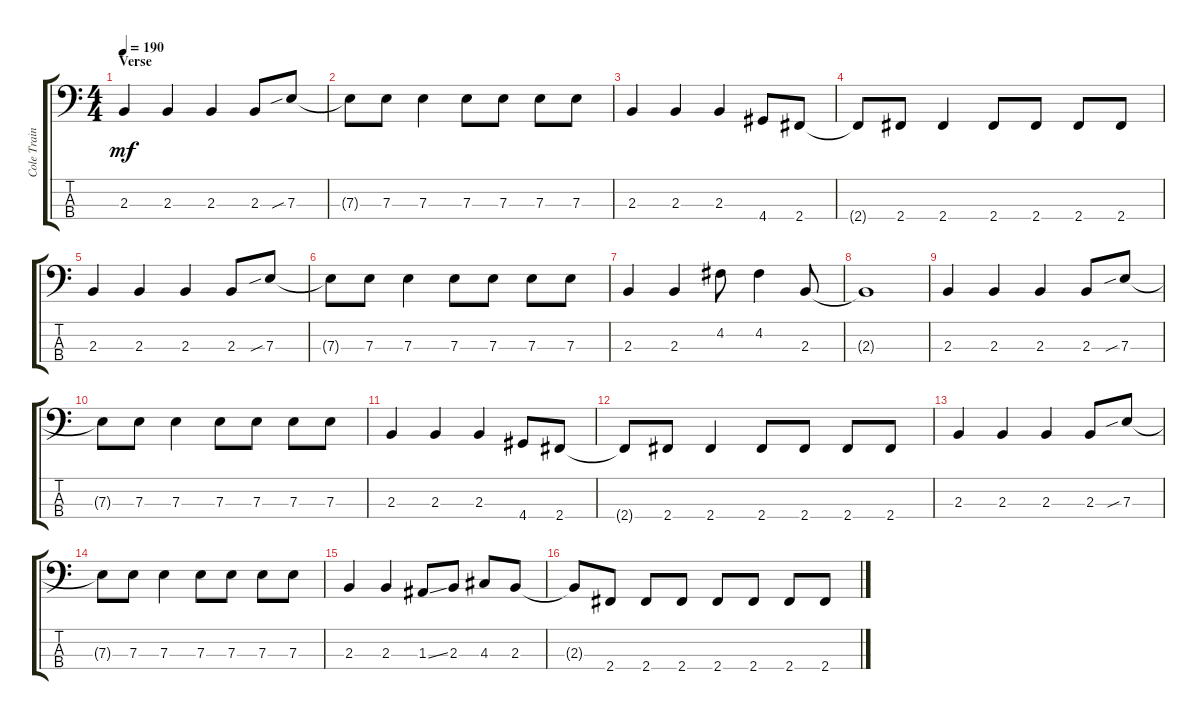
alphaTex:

\track ("Cole Train" "Cole Train") {instrument electricbassfinger}
\staff {score tabs}
\tuning (G2 D2 A1 E1) {hide}
\ts (4 4)
\section ("" "Verse")
\tempo 190
\clef f4
\ks c
2.3.4{dy mf} 2.3.4 2.3.4 2.3.8 7.3{sib}.8 |
7.3{t}.8 7.3.8 7.3.4 7.3.8 7.3.8 7.3.8 7.3.8 |
2.3.4 2.3.4 2.3.4 4.4.8 2.4.8 |
2.4{t}.8 2.4.8 2.4.4 2.4.8 2.4.8 2.4.8 2.4.8 |
2.3.4 2.3.4 2.3.4 2.3.8 7.3{sib}.8 |
7.3{t}.8 7.3.8 7.3.4 7.3.8 7.3.8 7.3.8 7.3.8 |
2.3.4 2.3.4 4.2.8 4.2.4 2.3.8 |
2.3{t}.1 |
2.3.4 2.3.4 2.3.4 2.3.8 7.3{sib}.8 |
7.3{t}.8 7.3.8 7.3.4 7.3.8 7.3.8 7.3.8 7.3.8 |
2.3.4 2.3.4 2.3.4 4.4.8 2.4.8 |
2.4{t}.8 2.4.8 2.4.4 2.4.8 2.4.8 2.4.8 2.4.8 |
2.3.4 2.3.4 2.3.4 2.3.8 7.3{sib}.8 |
7.3{t}.8 7.3.8 7.3.4 7.3.8 7.3.8 7.3.8 7.3.8 |
2.3.4 2.3.4 1.3{ss}.8 2.3.8 4.3.8 2.3.8 |
2.3{t}.8 2.4.8 2.4.8 2.4.8 2.4.8 2.4.8 2.4.8 2.4.8
